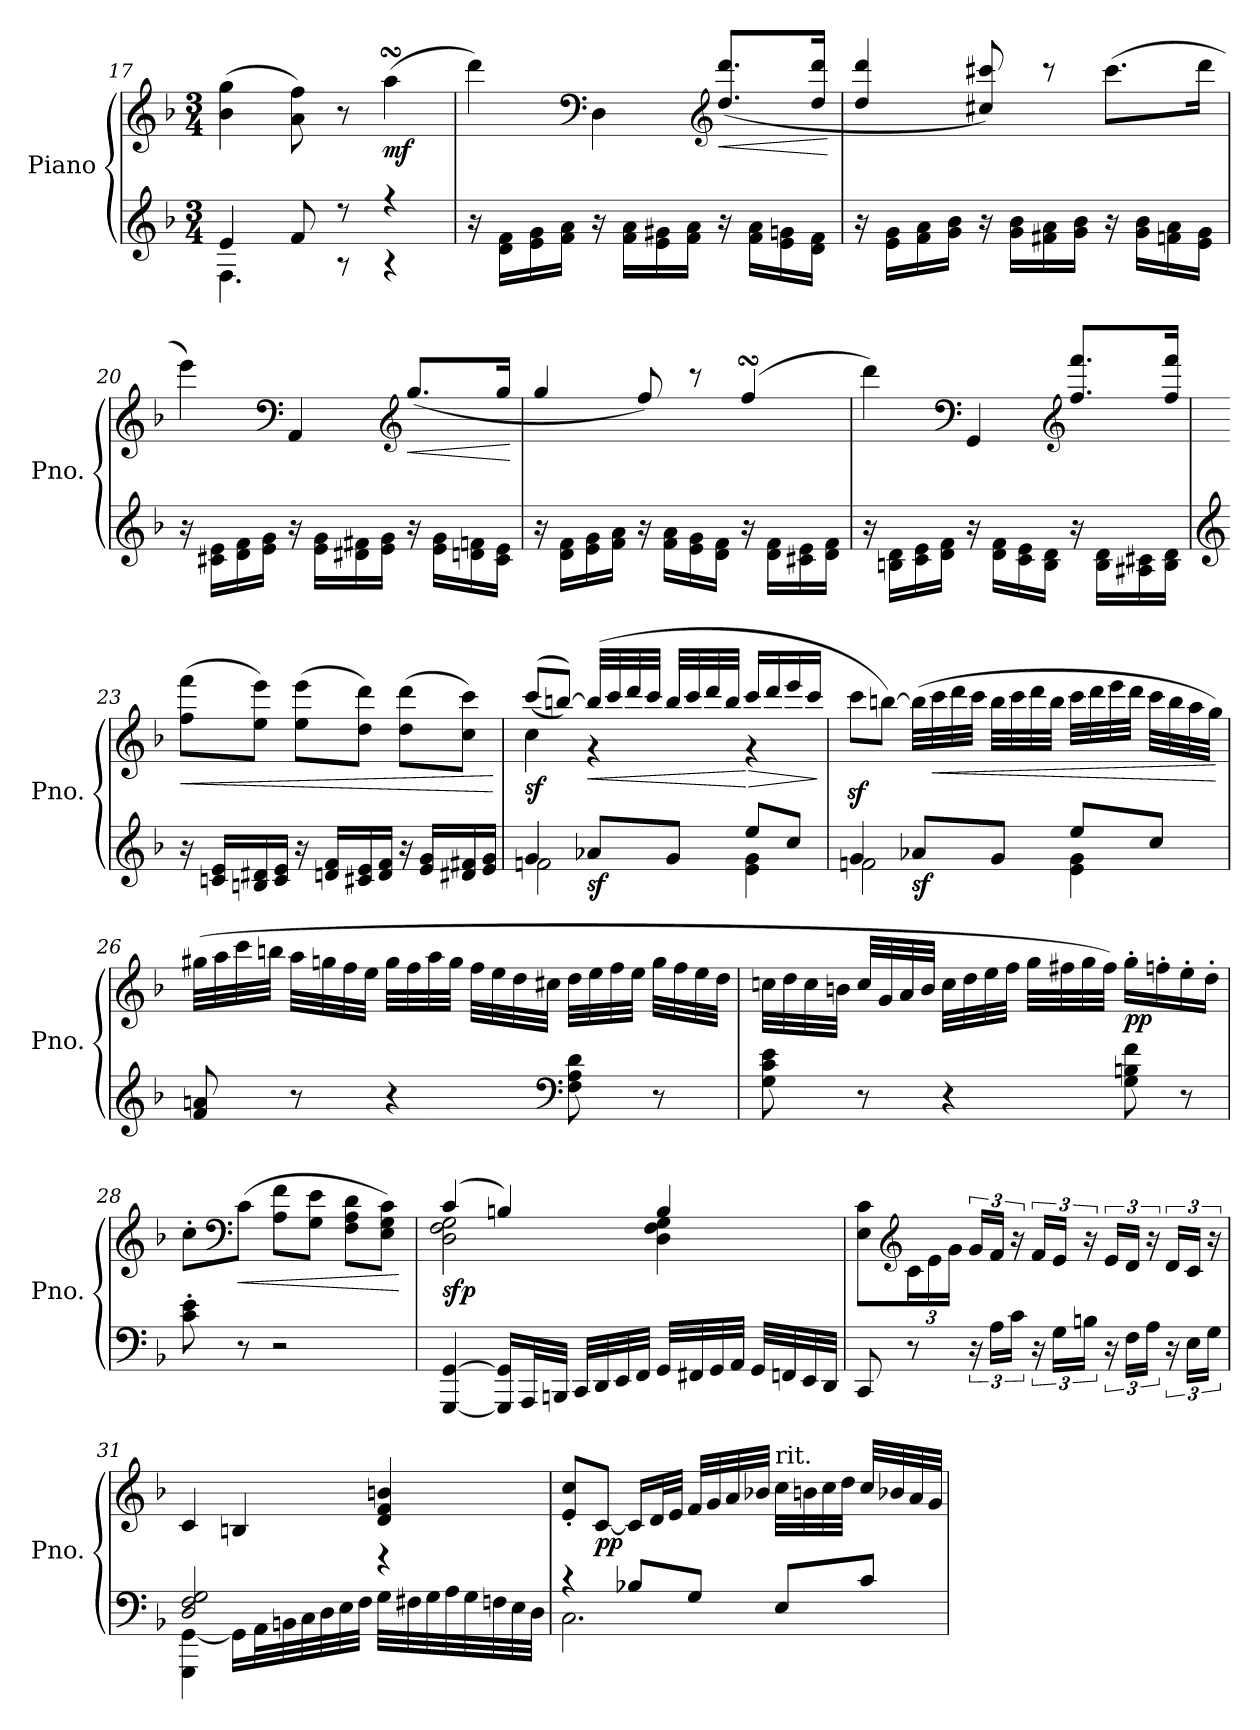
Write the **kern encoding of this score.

**kern	**kern	**dynam
*part1	*part1	*part1
*staff2	*staff1	*staff1/2
*I"Piano	*	*
*I'Pno.	*	*
*clefG2	*clefG2	*
*k[b-]	*k[b-]	*
*F:	*F:	*
*M3/4	*M3/4	*
=17	=17	=17
*^	*	*
4e/	4.F\	(>4b-\ 4gg\	.
8f/	.	8a\ 8ff\)	.
8r	8r	8r	.
!	!	!	!LO:DY:b
4r	4r	(>4aasSsS\	mf
*v	*v	*	*
!!LO:LB:g=z
=18	=18	=18
16r	4ddd\)	.
16d\ 16f\LL	.	.
16e\ 16g\	.	.
16f\ 16a\JJ	.	.
*	*clefF4	*
16r	4D\	.
16f\ 16a\LL	.	.
16e\ 16g#X\	.	.
16f\ 16a\JJ	.	.
*	*clefG2	*
!	!	!LO:HP:b
16r	(<8.dd/ 8.ddd/L	<
16f\ 16a\LL	.	.
16e\ 16gn\	.	.
16d\ 16f\JJ	16dd/ 16ddd/Jk	.
.	.	[
=19	=19	=19
16r	4dd/ 4ddd/	.
16e\ 16g\LL	.	.
16f\ 16a\	.	.
16g\ 16b-\JJ	.	.
16r	8cc#X/ 8ccc#X/)	.
16g\ 16b-\LL	.	.
16f#X\ 16a\	8rccc	.
16g\ 16b-\JJ	.	.
16r	(>8.ccc#\L	.
16g\ 16b-\LL	.	.
16fn\ 16a\	.	.
16e\ 16g\JJ	16ddd\Jk	.
=20	=20	=20
16r	4eee\)	.
16c#X\ 16e\LL	.	.
16d\ 16f\	.	.
16e\ 16g\JJ	.	.
*	*clefF4	*
16r	4AA/	.
16e\ 16g\LL	.	.
16d#X\ 16f#X\	.	.
16e\ 16g\JJ	.	.
*	*clefG2	*
!	!	!LO:HP:b
16r	(<8.gg/L	<
16e\ 16g\LL	.	.
16dn\ 16fn\	.	.
16c#\ 16e\JJ	16gg/Jk	.
.	.	[
=21	=21	=21
16r	4gg/	.
16d\ 16f\LL	.	.
16e\ 16g\	.	.
16f\ 16a\JJ	.	.
16r	8ff/)	.
16f\ 16a\LL	.	.
16e\ 16g\	8rccc	.
16d\ 16f\JJ	.	.
16r	(<4ffsSSs/	.
16d\ 16f\LL	.	.
16c#X\ 16e\	.	.
16d\ 16f\JJ	.	.
!!LO:LB:g=z
=22	=22	=22
16r	4ddd\)	.
16Bn\ 16d\LL	.	.
16c\ 16e\	.	.
16d\ 16f\JJ	.	.
*	*clefF4	*
16r	4GG/	.
16d\ 16f\LL	.	.
16c\ 16e\	.	.
16B\ 16d\JJ	.	.
*	*clefG2	*
16r	8.ff/ 8.fff/L	.
16B\ 16d\LL	.	.
16A#X\ 16c#X\	.	.
16B\ 16d\JJ	16ff/ 16fff/Jk	.
=23	=23	=23
*clefG2	*	*
!	!	!LO:HP:b
16r	(>8ff\ 8fff\L	<
16cn/ 16e/LL	.	.
16Bn/ 16d#X/	8ee\ 8eee\J)	.
16c/ 16e/JJ	.	.
16r	(>8ee\ 8eee\L	.
16dn/ 16f/LL	.	.
16c#X/ 16e/	8dd\ 8ddd\J)	.
16d/ 16f/JJ	.	.
16r	(>8dd\ 8ddd\L	.
16e/ 16g/LL	.	.
16d#X/ 16f#X/	8cc\ 8ccc\J)	.
16e/ 16g/JJ	.	.
.	.	[
=24	=24	=24
*^	*^	*
!	!	!	!	!LO:DY:b
4g/	2fn\	(>(>8ccc/L	4cc\	sf
.	.	[8bbn/J))	.	.
!	!	!	!	!LO:HP:b
!	!	!	!	!LO:DY:n=1:b=2
8a-X/L	.	(>32bb/LLL]	4r	< sf
.	.	32ccc/	.	.
.	.	32ddd/	.	.
.	.	32ccc/JJJ	.	.
8g/J	.	32bb/LLL	.	.
.	.	32ccc/	.	.
.	.	32ddd/	.	.
.	.	32bb/JJJ	.	.
!	!	!	!	!LO:HP:n=1:b
8ee/L	4e\ 4g\	16ccc/LL	4r	[ >
.	.	16ddd/	.	.
8cc/J	.	16eee/	.	.
.	.	16ccc/JJ	.	.
*v	*v	*	*	*
*	*v	*v	*
.	.	]
!!LO:LB:g=z
=25	=25	=25
*^	*	*
4g/	2fn\	8cccz<\L	.
.	.	[8bbn\J)	.
!	!	!	!LO:DY:b=2
8a-X/L	.	(>32bb\LLL]	sf
!	!	!	!LO:HP:b
.	.	32ccc\	<
.	.	32ddd\	.
.	.	32ccc\JJJ	.
8g/J	.	32bb\LLL	.
.	.	32ccc\	.
.	.	32ddd\	.
.	.	32bb\JJJ	.
8ee/L	4e\ 4g\	32ccc\LLL	.
.	.	32ddd\	.
.	.	32eee\	.
.	.	32ddd\JJJ	.
8cc/J	.	32ccc\LLL	.
.	.	32bb\	.
.	.	32aa\	.
.	.	32gg\JJJ)	.
*v	*v	*	*
.	.	[
=26	=26	=26
8f/ 8an/	(>32gg#X\LLL	.
.	32aa\	.
.	32ccc\	.
.	32bbn\JJJ	.
8r	32aa\LLL	.
.	32ggn\	.
.	32ff\	.
.	32ee\JJJ	.
4r	32gg\LLL	.
.	32ff\	.
.	32aa\	.
.	32gg\JJJ	.
.	32ff\LLL	.
.	32ee\	.
.	32dd\	.
.	32cc#X\JJJ	.
*clefF4	*	*
8F\ 8A\ 8d\	32dd\LLL	.
.	32ee\	.
.	32ff\	.
.	32ee\JJJ	.
8r	32gg\LLL	.
.	32ff\	.
.	32ee\	.
.	32dd\JJJ	.
!!LO:PB:g=z
=27	=27	=27
8G\ 8c\ 8e\	32ccn\LLL	.
.	32dd\	.
.	32cc\	.
.	32bn\JJJ	.
8r	32cc/LLL	.
.	32g/	.
.	32a/	.
.	32b/JJJ	.
4r	32cc\LLL	.
.	32dd\	.
.	32ee\	.
.	32ff\JJJ	.
.	32gg\LLL	.
.	32ff#X\	.
.	32gg\	.
.	32ff#\JJJ)	.
!	!	!LO:DY:b
8G\ 8Bn\ 8f\	16gg'\LL	pp
.	16ffn'\	.
8r	16ee'\	.
.	16dd'\JJ	.
=28	=28	=28
8c\' 8e\'	8cc'\L	.
*	*clefF4	*
!	!	!LO:HP:b
8r	(>8c\J	<
2r	8A\ 8f\L	.
.	8G\ 8e\J	.
.	8F\ 8A\ 8d\L	.
.	8E\ 8G\ 8c\J)	.
.	.	[
=29	=29	=29
*	*^	*
!	!	!	!LO:DY:b
[4GGG/ [4GG/	(>4c/	2D\ 2F\ 2G\	sfp
16GGG/] 16GG/]LL	4Bn/)	.	.
32AAA/L	.	.	.
32BBBn/JJJ	.	.	.
32CC/LLL	.	.	.
32DD/	.	.	.
32EE/	.	.	.
32FF/JJJ	.	.	.
32GG/LLL	4B/	4D\ 4F\ 4G\	.
32FF#X/	.	.	.
32GG/	.	.	.
32AA/JJJ	.	.	.
32GG/LLL	.	.	.
32FFn/	.	.	.
32EE/	.	.	.
32DD/JJJ	.	.	.
*	*v	*v	*
!!LO:LB:g=z
=30	=30	=30
8CC/	8E\ 8c\L	.
*	*clefG2	*
*	*Xbrackettup	*
8r	24c\L	.
.	24e\	.
.	24g\JJ	.
*	*brackettup	*
24r	24g/LL	.
24A\LL	24f/JJ	.
24c\JJ	24r	.
24r	24f/LL	.
24G\LL	24e/JJ	.
24Bn\JJ	24r	.
24r	24e/LL	.
24F\LL	24d/JJ	.
24A\JJ	24r	.
24r	24d/LL	.
24E\LL	24c/JJ	.
24G\JJ	24r	.
=31	=31	=31
*^	*	*
2D/ 2F/ 2G/	4GGG\ [4GG\	4c/	.
.	16GG\LL]	4Bn/	.
.	32AA\L	.	.
.	32BBn\	.	.
.	32C\	.	.
.	32D\	.	.
.	32E\	.	.
.	32F\JJJ	.	.
4r	32G\LLL	4d/ 4f/ 4bn/	.
.	32F#X\	.	.
.	32G\	.	.
.	32A\	.	.
.	32G\	.	.
.	32Fn\	.	.
.	32E\	.	.
.	32D\JJJ	.	.
=32	=32	=32	=32
4rc	2.C\	8e/' 8cc/'L	.
!	!	!	!LO:DY:b
.	.	[8c/J	pp
8B-X/L	.	16c/LL]	.
.	.	32d/L	.
.	.	32e/JJJ	.
8G/J	.	32f/LLL	.
.	.	32g/	.
.	.	32a/	.
.	.	32b-X/JJJ	.
!	!	!LO:TX:a:t=rit.	!
8E/L	.	32cc\LLL	.
.	.	32bn\	.
.	.	32cc\	.
.	.	32dd\JJJ	.
8c/J	.	32cc/LLL	.
.	.	32b-X/	.
.	.	32a/	.
.	.	32g/JJJ	.
*v	*v	*	*
=	=	=
*-	*-	*-
